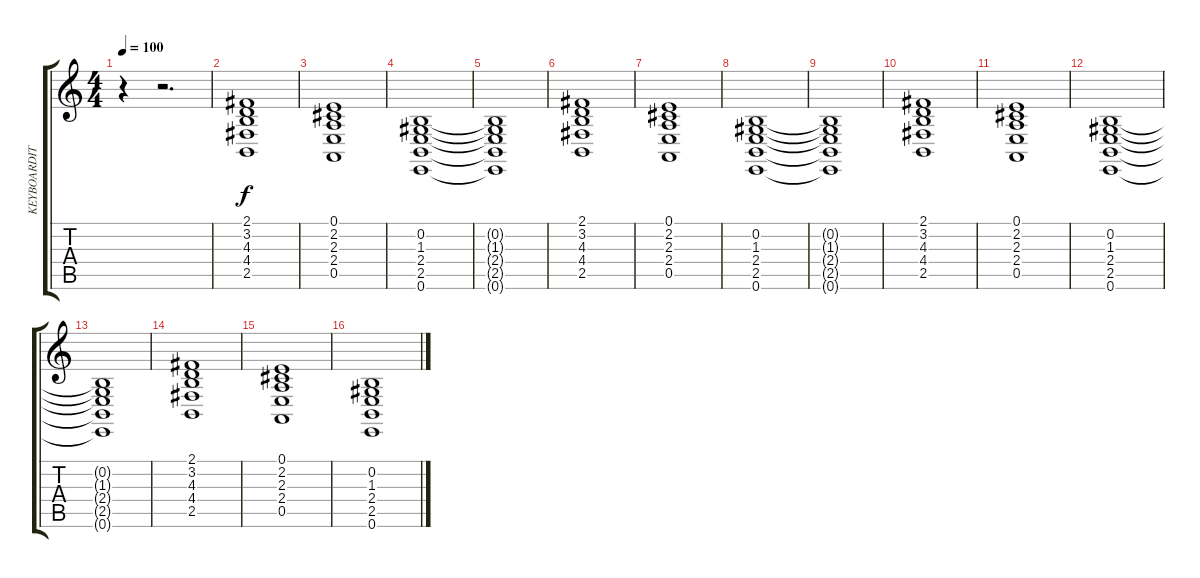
\track ("KEYBOARDIT" "KEYBOARDIT") {instrument synthstrings2}
\staff {score tabs}
\tuning (E4 B3 G3 D3 A2 E2) {hide}
\ts (4 4)
\tempo 100
\clef g2
\ks c
r.4{dy f instrument synthstrings2} r.2{d} |
(2.1 3.2 4.3 4.4 2.5).1 |
(0.1 2.2 2.3 2.4 0.5).1 |
(0.2 1.3 2.4 2.5 0.6).1 |
(0.2{t} 1.3{t} 2.4{t} 2.5{t} 0.6{t}).1 |
(2.1 3.2 4.3 4.4 2.5).1 |
(0.1 2.2 2.3 2.4 0.5).1 |
(0.2 1.3 2.4 2.5 0.6).1 |
(0.2{t} 1.3{t} 2.4{t} 2.5{t} 0.6{t}).1 |
(2.1 3.2 4.3 4.4 2.5).1 |
(0.1 2.2 2.3 2.4 0.5).1 |
(0.2 1.3 2.4 2.5 0.6).1 |
(0.2{t} 1.3{t} 2.4{t} 2.5{t} 0.6{t}).1 |
(2.1 3.2 4.3 4.4 2.5).1 |
(0.1 2.2 2.3 2.4 0.5).1 |
(0.2 1.3 2.4 2.5 0.6).1
